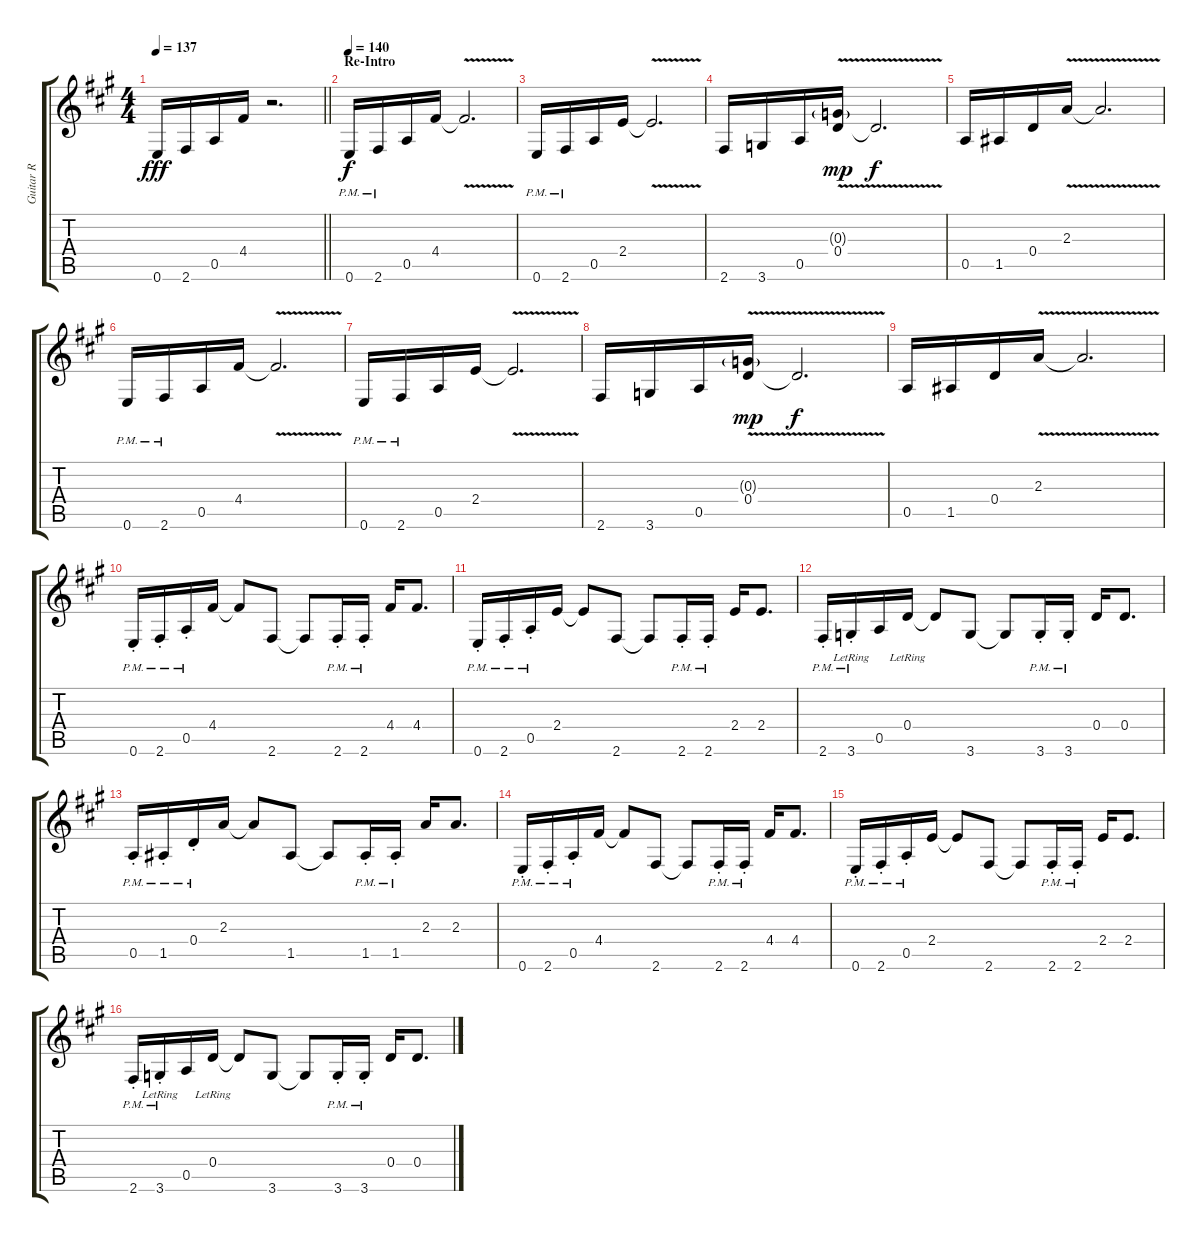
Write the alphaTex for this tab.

\track ("Guitar R" "Guitar R") {instrument distortionguitar}
\staff {score tabs}
\tuning (E4 B3 G3 D3 A2 E2) {hide}
\ts (4 4)
\tempo 137
\clef g2
\barLineRight lightlight
\ks a
0.6.16{dy fff} 2.6.16 0.5.16 4.4.16 r.2{d} |
\section ("" "Re-Intro")
\tempo 140
0.6{pm}.16{dy f} 2.6{pm}.16 0.5.16 4.4.16 4.4{v t}.2{d} |
0.6{pm}.16 2.6{pm}.16 0.5.16 2.4.16 2.4{v t}.2{d} |
2.6.16 3.6.16 0.5.16 (0.3{v g} 0.4{v}).16{dy mp} 0.4{v t}.2{d dy f} |
0.5.16 1.5.16 0.4.16 2.3{v}.16 2.3{v t}.2{d} |
0.6{pm}.16 2.6{pm}.16 0.5.16 4.4.16 4.4{v t}.2{d} |
0.6{pm}.16 2.6{pm}.16 0.5.16 2.4.16 2.4{v t}.2{d} |
2.6.16 3.6.16 0.5.16 (0.3{v g} 0.4{v}).16{dy mp} 0.4{v t}.2{d dy f} |
0.5.16 1.5.16 0.4.16 2.3{v}.16 2.3{v t}.2{d} |
0.6{pm st}.16 2.6{pm st}.16 0.5{pm st}.16 4.4.16 4.4{t}.8 2.6.8 2.6{t}.8 2.6{pm st}.16 2.6{pm st}.16 4.4.16 4.4.8{d} |
0.6{pm st}.16 2.6{pm st}.16 0.5{pm st}.16 2.4.16 2.4{t}.8 2.6.8 2.6{t}.8 2.6{pm st}.16 2.6{pm st}.16 2.4.16 2.4.8{d} |
2.6{pm st}.16 3.6{pm st lr}.16 0.5.16 0.4{lr}.16 0.4{t}.8 3.6.8 3.6{t}.8 3.6{pm st}.16 3.6{pm st}.16 0.4.16 0.4.8{d} |
0.5{pm st}.16 1.5{pm st}.16 0.4{pm st}.16 2.3.16 2.3{t}.8 1.5.8 1.5{t}.8 1.5{pm st}.16 1.5{pm st}.16 2.3.16 2.3.8{d} |
0.6{pm st}.16 2.6{pm st}.16 0.5{pm st}.16 4.4.16 4.4{t}.8 2.6.8 2.6{t}.8 2.6{pm st}.16 2.6{pm st}.16 4.4.16 4.4.8{d} |
0.6{pm st}.16 2.6{pm st}.16 0.5{pm st}.16 2.4.16 2.4{t}.8 2.6.8 2.6{t}.8 2.6{pm st}.16 2.6{pm st}.16 2.4.16 2.4.8{d} |
2.6{pm st}.16 3.6{pm st lr}.16 0.5.16 0.4{lr}.16 0.4{t}.8 3.6.8 3.6{t}.8 3.6{pm st}.16 3.6{pm st}.16 0.4.16 0.4.8{d}
